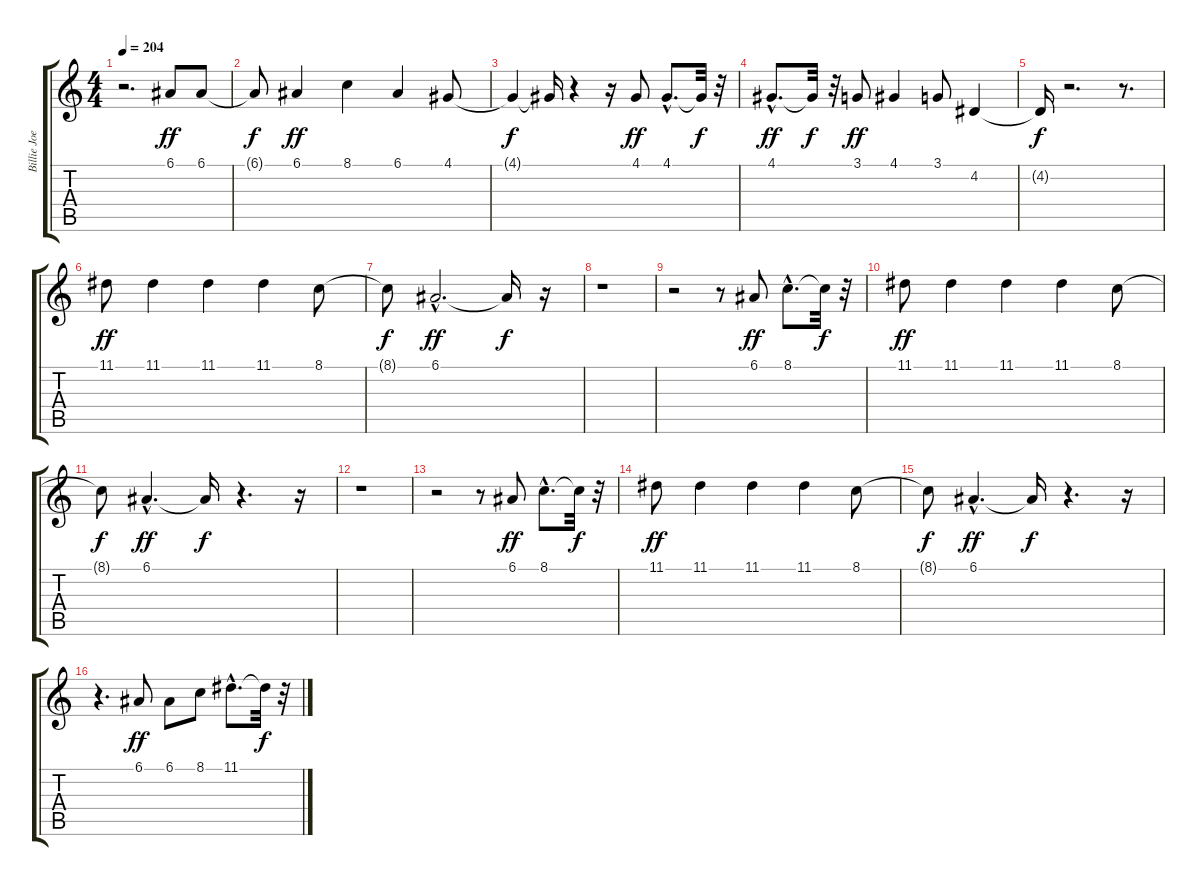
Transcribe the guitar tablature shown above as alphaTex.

\track ("Billie Joe - Mike - Vocals" "Billie Joe") {instrument lead6voice}
\staff {score tabs}
\tuning (E4 B3 G3 D3 A2 E2) {hide}
\ts (4 4)
\tempo 204
\clef g2
\ks c
r.2{d dy f} 6.1.8{dy ff} 6.1.8 |
6.1{t}.8{dy f} 6.1.4{dy ff} 8.1.4 6.1.4 4.1.8 |
4.1{t}.4{dy f} 4.1{t}.16 r.4 r.16 4.1.8{dy ff} 4.1{hac}.8{d} 4.1{t}.32{dy f} r.32 |
4.1{hac}.8{d dy ff} 4.1{t}.32{dy f} r.32 3.1.8{dy ff} 4.1.4 3.1.8 4.2.4 |
4.2{t}.16{dy f} r.2{d} r.8{d} |
11.1.8{dy ff} 11.1.4 11.1.4 11.1.4 8.1.8 |
8.1{t}.8{dy f} 6.1{hac}.2{d dy ff} 6.1{t}.16{dy f} r.16 |
r.1 |
r.2 r.8 6.1.8{dy ff} 8.1{hac}.8{d} 8.1{t}.32{dy f} r.32 |
11.1.8{dy ff} 11.1.4 11.1.4 11.1.4 8.1.8 |
8.1{t}.8{dy f} 6.1{hac}.4{d dy ff} 6.1{t}.16{dy f} r.4{d} r.16 |
r.1 |
r.2 r.8 6.1.8{dy ff} 8.1{hac}.8{d} 8.1{t}.32{dy f} r.32 |
11.1.8{dy ff} 11.1.4 11.1.4 11.1.4 8.1.8 |
8.1{t}.8{dy f} 6.1{hac}.4{d dy ff} 6.1{t}.16{dy f} r.4{d} r.16 |
r.4{d} 6.1.8{dy ff} 6.1.8 8.1.8 11.1{hac}.8{d} 11.1{t}.32{dy f} r.32
